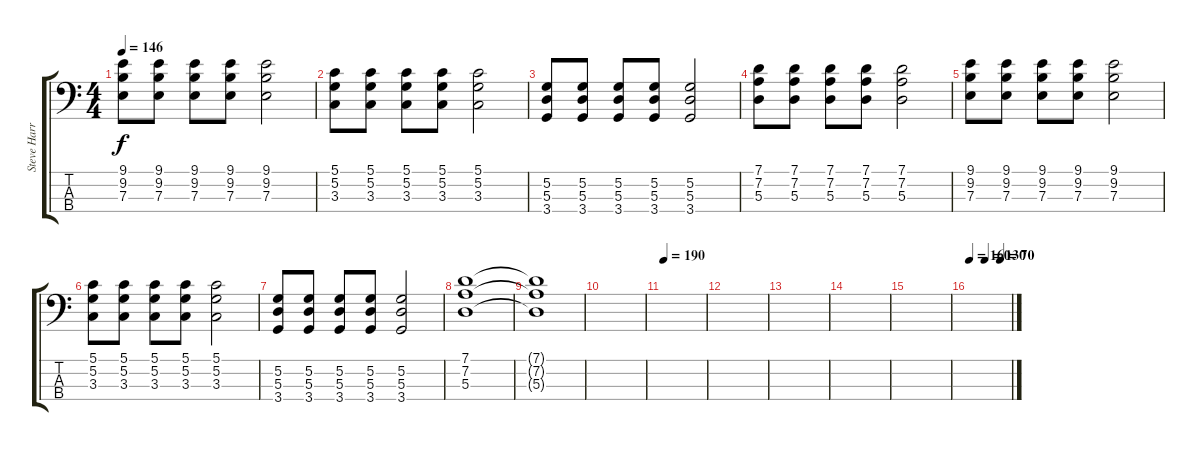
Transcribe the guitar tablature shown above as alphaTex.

\track ("Steve Harris" "Steve Harr") {instrument slapbass2}
\staff {score tabs}
\tuning (G2 D2 A1 E1) {hide}
\ts (4 4)
\tempo 146
\clef f4
\ks c
(9.1 9.2 7.3).8{dy f} (9.1 9.2 7.3).8 (9.1 9.2 7.3).8 (9.1 9.2 7.3).8 (9.1 9.2 7.3).2 |
(5.1 5.2 3.3).8 (5.1 5.2 3.3).8 (5.1 5.2 3.3).8 (5.1 5.2 3.3).8 (5.1 5.2 3.3).2 |
(5.2 5.3 3.4).8 (5.2 5.3 3.4).8 (5.2 5.3 3.4).8 (5.2 5.3 3.4).8 (5.2 5.3 3.4).2 |
(7.1 7.2 5.3).8 (7.1 7.2 5.3).8 (7.1 7.2 5.3).8 (7.1 7.2 5.3).8 (7.1 7.2 5.3).2 |
(9.1 9.2 7.3).8 (9.1 9.2 7.3).8 (9.1 9.2 7.3).8 (9.1 9.2 7.3).8 (9.1 9.2 7.3).2 |
(5.1 5.2 3.3).8 (5.1 5.2 3.3).8 (5.1 5.2 3.3).8 (5.1 5.2 3.3).8 (5.1 5.2 3.3).2 |
(5.2 5.3 3.4).8 (5.2 5.3 3.4).8 (5.2 5.3 3.4).8 (5.2 5.3 3.4).8 (5.2 5.3 3.4).2 |
(7.1 7.2 5.3).1 |
(7.1{t} 7.2{t} 5.3{t}).1 |
|
\tempo 190
|
|
|
|
|
\tempo 160
\tempo (130 0.375)
\tempo (70 0.75)
